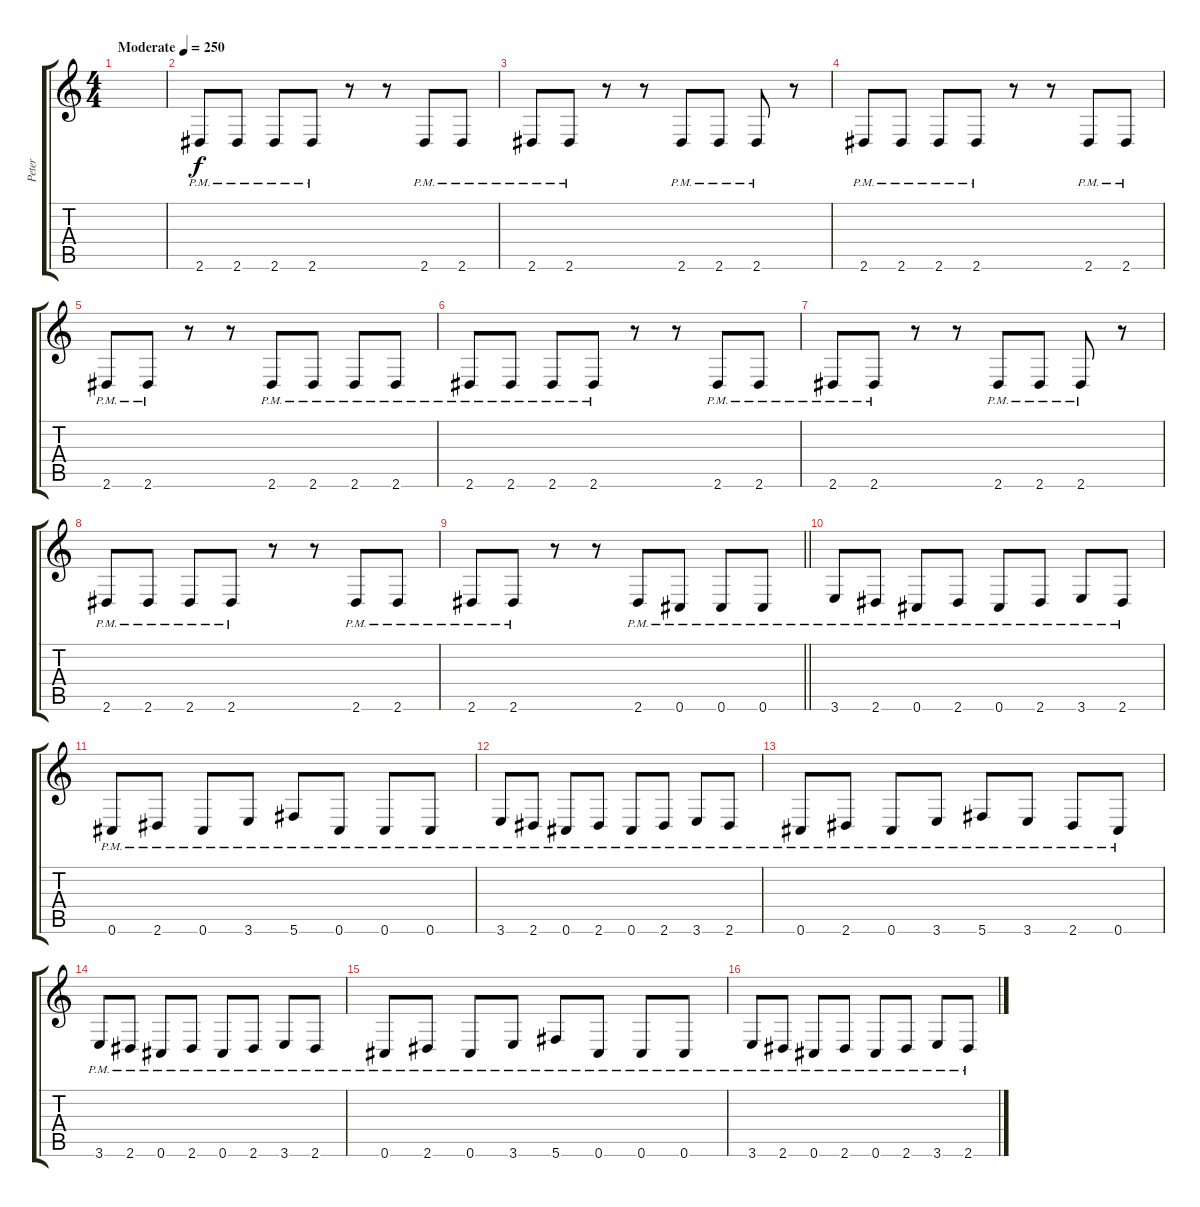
\track ("Peter" "Peter") {instrument distortionguitar}
\staff {score tabs}
\tuning (Db4 Ab3 E3 B2 Gb2 Db2) {hide}
\ts (4 4)
\tempo (250 "Moderate")
\clef g2
\ks c
|
2.6{pm}.8 2.6{pm}.8 2.6{pm}.8 2.6{pm}.8 r.8 r.8 2.6{pm}.8 2.6{pm}.8 |
2.6{pm}.8 2.6{pm}.8 r.8 r.8 2.6{pm}.8 2.6{pm}.8 2.6{pm}.8 r.8 |
2.6{pm}.8 2.6{pm}.8 2.6{pm}.8 2.6{pm}.8 r.8 r.8 2.6{pm}.8 2.6{pm}.8 |
2.6{pm}.8 2.6{pm}.8 r.8 r.8 2.6{pm}.8 2.6{pm}.8 2.6{pm}.8 2.6{pm}.8 |
2.6{pm}.8 2.6{pm}.8 2.6{pm}.8 2.6{pm}.8 r.8 r.8 2.6{pm}.8 2.6{pm}.8 |
2.6{pm}.8 2.6{pm}.8 r.8 r.8 2.6{pm}.8 2.6{pm}.8 2.6{pm}.8 r.8 |
2.6{pm}.8 2.6{pm}.8 2.6{pm}.8 2.6{pm}.8 r.8 r.8 2.6{pm}.8 2.6{pm}.8 |
\barLineRight lightlight
2.6{pm}.8 2.6{pm}.8 r.8 r.8 2.6{pm}.8 0.6{pm}.8 0.6{pm}.8 0.6{pm}.8 |
3.6{pm}.8 2.6{pm}.8 0.6{pm}.8 2.6{pm}.8 0.6{pm}.8 2.6{pm}.8 3.6{pm}.8 2.6{pm}.8 |
0.6{pm}.8 2.6{pm}.8 0.6{pm}.8 3.6{pm}.8 5.6{pm}.8 0.6{pm}.8 0.6{pm}.8 0.6{pm}.8 |
3.6{pm}.8 2.6{pm}.8 0.6{pm}.8 2.6{pm}.8 0.6{pm}.8 2.6{pm}.8 3.6{pm}.8 2.6{pm}.8 |
0.6{pm}.8 2.6{pm}.8 0.6{pm}.8 3.6{pm}.8 5.6{pm}.8 3.6{pm}.8 2.6{pm}.8 0.6{pm}.8 |
3.6{pm}.8 2.6{pm}.8 0.6{pm}.8 2.6{pm}.8 0.6{pm}.8 2.6{pm}.8 3.6{pm}.8 2.6{pm}.8 |
0.6{pm}.8 2.6{pm}.8 0.6{pm}.8 3.6{pm}.8 5.6{pm}.8 0.6{pm}.8 0.6{pm}.8 0.6{pm}.8 |
3.6{pm}.8 2.6{pm}.8 0.6{pm}.8 2.6{pm}.8 0.6{pm}.8 2.6{pm}.8 3.6{pm}.8 2.6{pm}.8
